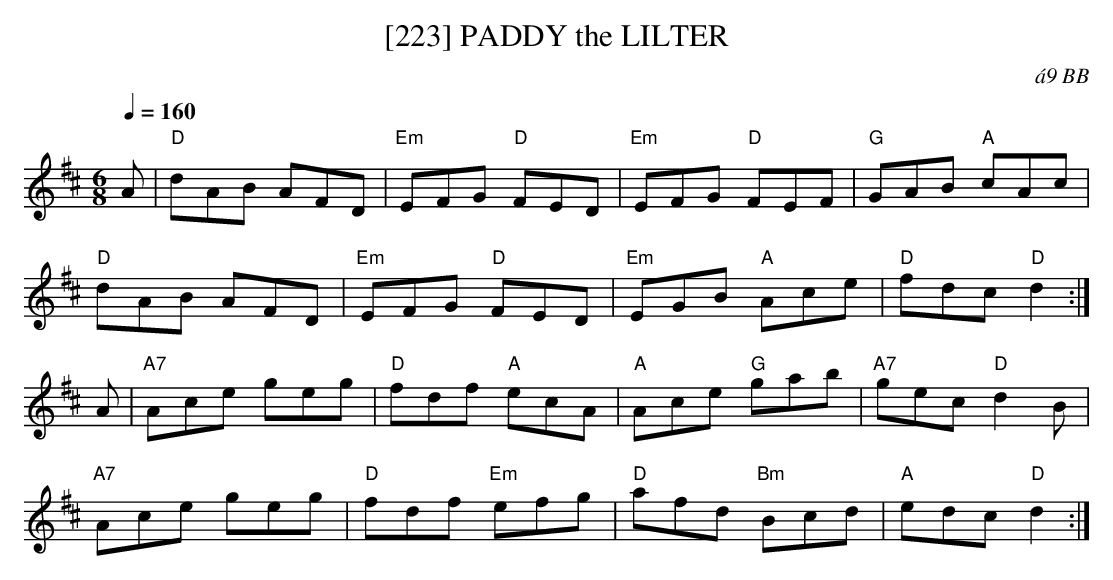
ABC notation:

X:1
T:[223] PADDY the LILTER
C:\'a9 BB
M:6/8
Q:1/4=160
L:1/8
K:D
A|"D"dAB AFD|"Em"EFG "D"FED|"Em"EFG "D"FEF|"G"GAB "A"cAc|
"D"dAB AFD|"Em"EFG "D"FED|"Em"EGB "A"Ace|"D"fdc "D"d2 :|
A| "A7"Ace geg|"D"fdf "A"ecA|"A"Ace "G"gab|"A7"gec "D"d2 B|
"A7"Ace geg|"D"fdf "Em"efg|"D"afd "Bm"Bcd|"A"edc "D"d2 :|
